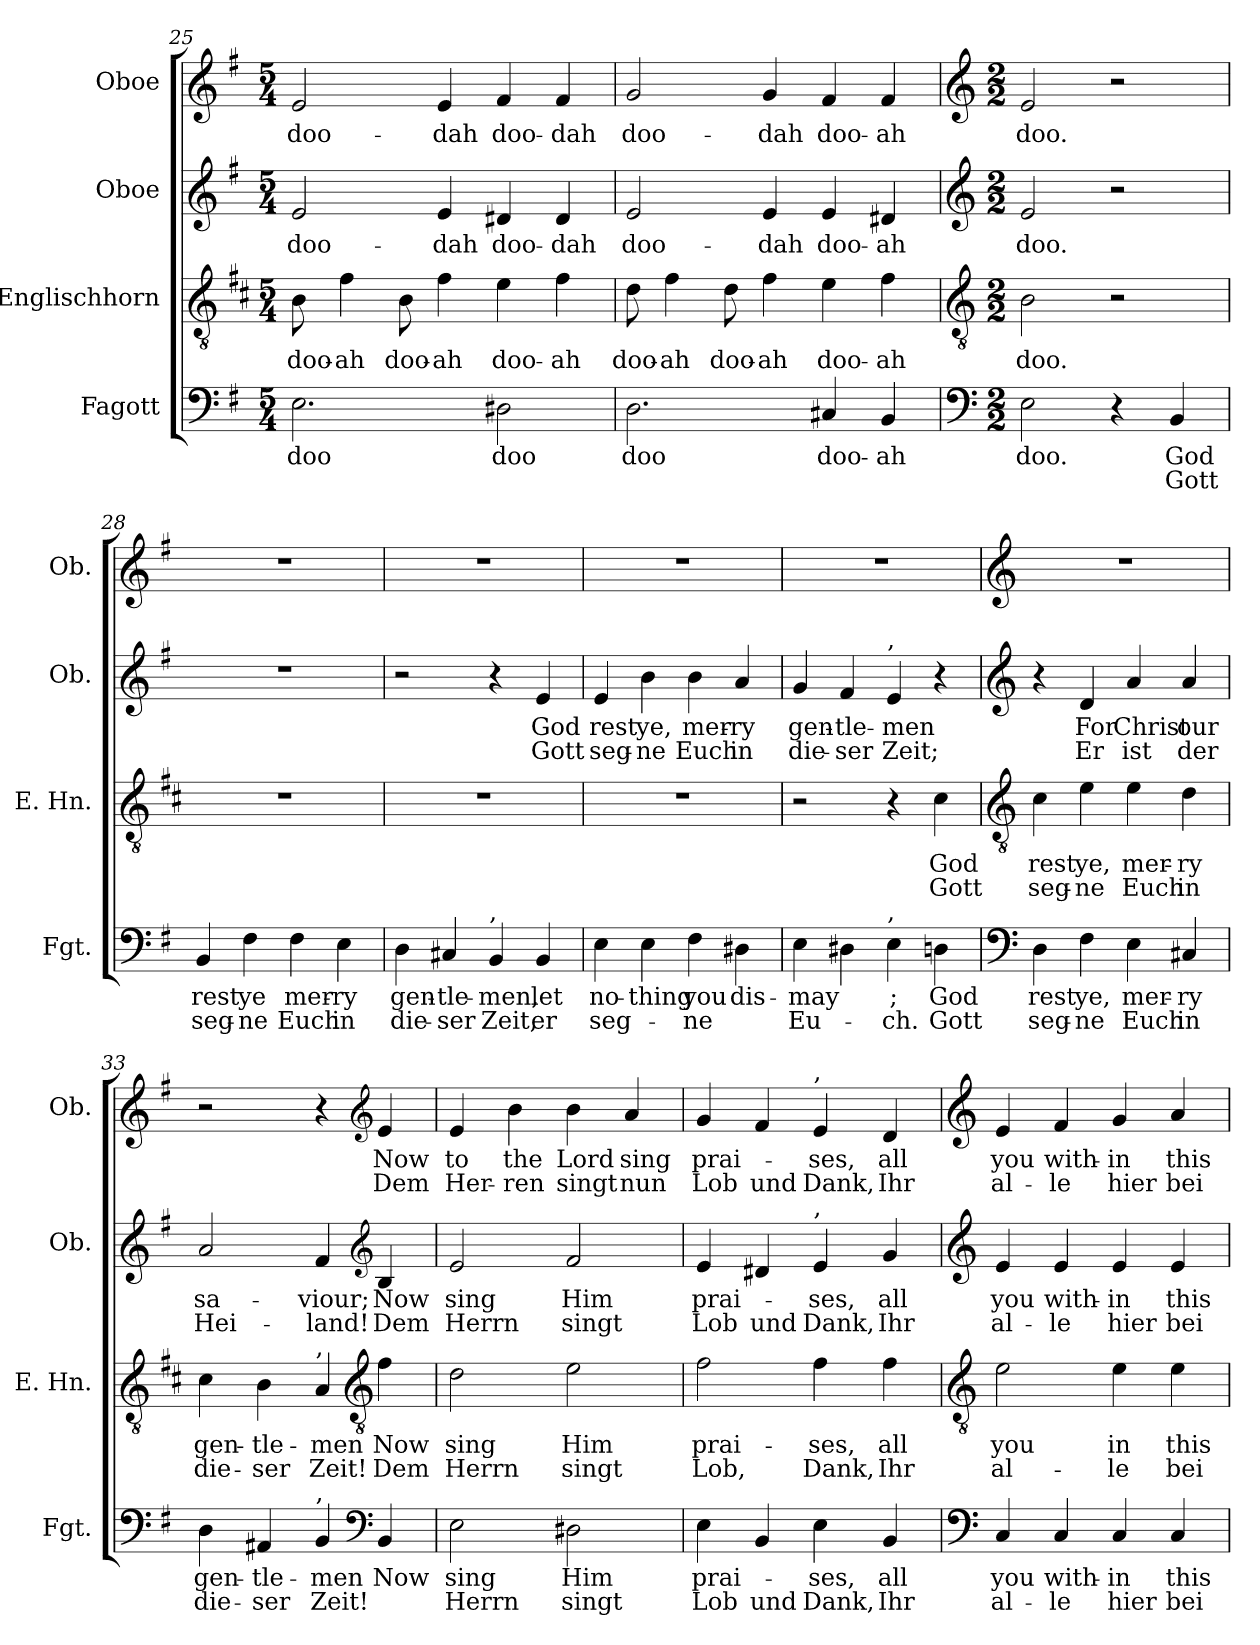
**kern	**text	**text	**kern	**text	**text	**kern	**text	**text	**kern	**text	**text
*part4	*part4	*part4	*part3	*part3	*part3	*part2	*part2	*part2	*part1	*part1	*part1
*staff4	*staff4	*staff4	*staff3	*staff3	*staff3	*staff2	*staff2	*staff2	*staff1	*staff1	*staff1
*I"Fagott	*	*	*I"Englischhorn	*	*	*I"Oboe	*	*	*I"Oboe	*	*
*I'Fgt.	*	*	*I'E. Hn.	*	*	*I'Ob.	*	*	*I'Ob.	*	*
*clefF4	*	*	*clefGv2	*	*	*clefG2	*	*	*clefG2	*	*
*	*	*	*ITrd4c7	*	*	*	*	*	*	*	*
*k[f#]	*	*	*k[f#]	*	*	*k[f#]	*	*	*k[f#]	*	*
*M5/4	*	*	*M5/4	*	*	*M5/4	*	*	*M5/4	*	*
=25	=25	=25	=25	=25	=25	=25	=25	=25	=25	=25	=25
2.E\	doo	.	8E\	doo-	.	2e/	doo-	.	2e/	doo-	.
.	.	.	4B\	ah	.	.	.	.	.	.	.
.	.	.	8E\	doo-	.	.	.	.	.	.	.
.	.	.	4B\	ah	.	4e/	dah	.	4e/	dah	.
2D#X\	doo	.	4A\	doo-	.	4d#X/	doo-	.	4f#/	doo-	.
.	.	.	4B\	ah	.	4d#/	dah	.	4f#/	dah	.
=26	=26	=26	=26	=26	=26	=26	=26	=26	=26	=26	=26
2.D\	doo	.	8G\	doo-	.	2e/	doo-	.	2g/	doo-	.
.	.	.	4B\	ah	.	.	.	.	.	.	.
.	.	.	8G\	doo-	.	.	.	.	.	.	.
.	.	.	4B\	ah	.	4e/	dah	.	4g/	dah	.
4C#X/	doo-	.	4A\	doo-	.	4e/	doo-	.	4f#/	doo-	.
4BB/	ah	.	4B\	ah	.	4d#X/	ah	.	4f#/	ah	.
!!LO:LB:g=z
=27	=27	=27	=27	=27	=27	=27	=27	=27	=27	=27	=27
*clefF4	*	*	*clefGv2	*	*	*clefG2	*	*	*clefG2	*	*
*M2/2	*	*	*M2/2	*	*	*M2/2	*	*	*M2/2	*	*
2E\	doo.	.	2E\	doo.	.	2e/	doo.	.	2e/	doo.	.
4r	.	.	2r	.	.	2r	.	.	2r	.	.
4BB/	God	Gott	.	.	.	.	.	.	.	.	.
=28	=28	=28	=28	=28	=28	=28	=28	=28	=28	=28	=28
4BB/	rest	seg-	1r	.	.	1r	.	.	1r	.	.
4F#\	ye	-ne	.	.	.	.	.	.	.	.	.
4F#\	mer-	Euch	.	.	.	.	.	.	.	.	.
4E\	ry	in	.	.	.	.	.	.	.	.	.
=29	=29	=29	=29	=29	=29	=29	=29	=29	=29	=29	=29
4D\	gen-	die-	1r	.	.	2r	.	.	1r	.	.
4C#X/	tle-	-ser	.	.	.	.	.	.	.	.	.
!LO:TX:a:t=,	!	!	!	!	!	!	!	!	!	!	!
4BB/	men,	Zeit,	.	.	.	4r	.	.	.	.	.
4BB/	let	er	.	.	.	4e/	God	Gott	.	.	.
=30	=30	=30	=30	=30	=30	=30	=30	=30	=30	=30	=30
4E\	no-	seg-	1r	.	.	4e/	rest	seg-	1r	.	.
4E\	thing	.	.	.	.	4b\	ye,	-ne	.	.	.
4F#\	you	ne	.	.	.	4b\	mer-	Euch	.	.	.
4D#X\	dis-	.	.	.	.	4a/	ry	in	.	.	.
=31	=31	=31	=31	=31	=31	=31	=31	=31	=31	=31	=31
4E\	may	Eu-	2r	.	.	4g/	gen-	die-	1r	.	.
4D#X\	.	.	.	.	.	4f#/	tle-	-ser	.	.	.
!	!	!	!	!	!	!LO:TX:a:t=,	!	!	!	!	!
!LO:TX:a:t=,	!	!	!	!	!	!	!	!	!	!	!
4E\	;	-ch.	4r	.	.	4e/	men	Zeit;	.	.	.
4Dn\	God	Gott	4F#\	God	Gott	4r	.	.	.	.	.
!!LO:PB:g=z
=32	=32	=32	=32	=32	=32	=32	=32	=32	=32	=32	=32
*clefF4	*	*	*clefGv2	*	*	*clefG2	*	*	*clefG2	*	*
4D\	rest	seg-	4F#\	rest	seg-	4r	.	.	1r	.	.
4F#\	ye,	-ne	4A\	ye,	-ne	4d/	For	Er	.	.	.
4E\	mer-	Euch	4A\	mer-	Euch	4a/	Christ	ist	.	.	.
4C#X/	ry	in	4G\	ry	in	4a/	our	der	.	.	.
=33	=33	=33	=33	=33	=33	=33	=33	=33	=33	=33	=33
4D\	gen-	die-	4F#\	gen-	die-	2a/	sa-	Hei-	2r	.	.
4AA#X/	tle-	-ser	4E\	tle-	-ser	.	.	.	.	.	.
!	!	!	!LO:TX:a:t=,	!	!	!	!	!	!	!	!
!LO:TX:a:t=,	!	!	!	!	!	!	!	!	!	!	!
4BB/	men	Zeit!	4D/	men	Zeit!	4f#/	viour;	-land!	4r	.	.
*clefF4	*	*	*clefGv2	*	*	*clefG2	*	*	*clefG2	*	*
4BB/	Now	.	4B\	Now	Dem	4B/	Now	Dem	4e/	Now	Dem
!!LO:LB:g=z
=34	=34	=34	=34	=34	=34	=34	=34	=34	=34	=34	=34
2E\	sing	Herrn	2G\	sing	Herrn	2e/	sing	Herrn	4e/	to	Her-
.	.	.	.	.	.	.	.	.	4b\	the	-ren
2D#X\	Him	singt	2A\	Him	singt	2f#/	Him	singt	4b\	Lord	singt
.	.	.	.	.	.	.	.	.	4a/	sing	nun
=35	=35	=35	=35	=35	=35	=35	=35	=35	=35	=35	=35
4E\	prai-	Lob	2B\	prai-	Lob,	4e/	prai-	Lob	4g/	prai-	Lob
4BB/	.	und	.	.	.	4d#X/	.	und	4f#/	.	und
!	!	!	!	!	!	!	!	!	!LO:TX:a:t=,	!	!
!	!	!	!	!	!	!LO:TX:a:t=,	!	!	!	!	!
4E\	ses,	Dank,	4B\	ses,	Dank,	4e/	ses,	Dank,	4e/	ses,	Dank,
4BB/	all	Ihr	4B\	all	Ihr	4g/	all	Ihr	4d/	all	Ihr
!!LO:PB:g=z
=36	=36	=36	=36	=36	=36	=36	=36	=36	=36	=36	=36
*clefF4	*	*	*clefGv2	*	*	*clefG2	*	*	*clefG2	*	*
4C/	you	al-	2A\	you	al-	4e/	you	al-	4e/	you	al-
4C/	with-	-le	.	.	.	4e/	with-	-le	4f#/	with-	-le
4C/	in	hier	4A\	in	-le	4e/	in	hier	4g/	in	hier
4C/	this	bei-	4A\	this	bei-	4e/	this	bei-	4a/	this	bei-
=	=	=	=	=	=	=	=	=	=	=	=
*-	*-	*-	*-	*-	*-	*-	*-	*-	*-	*-	*-
